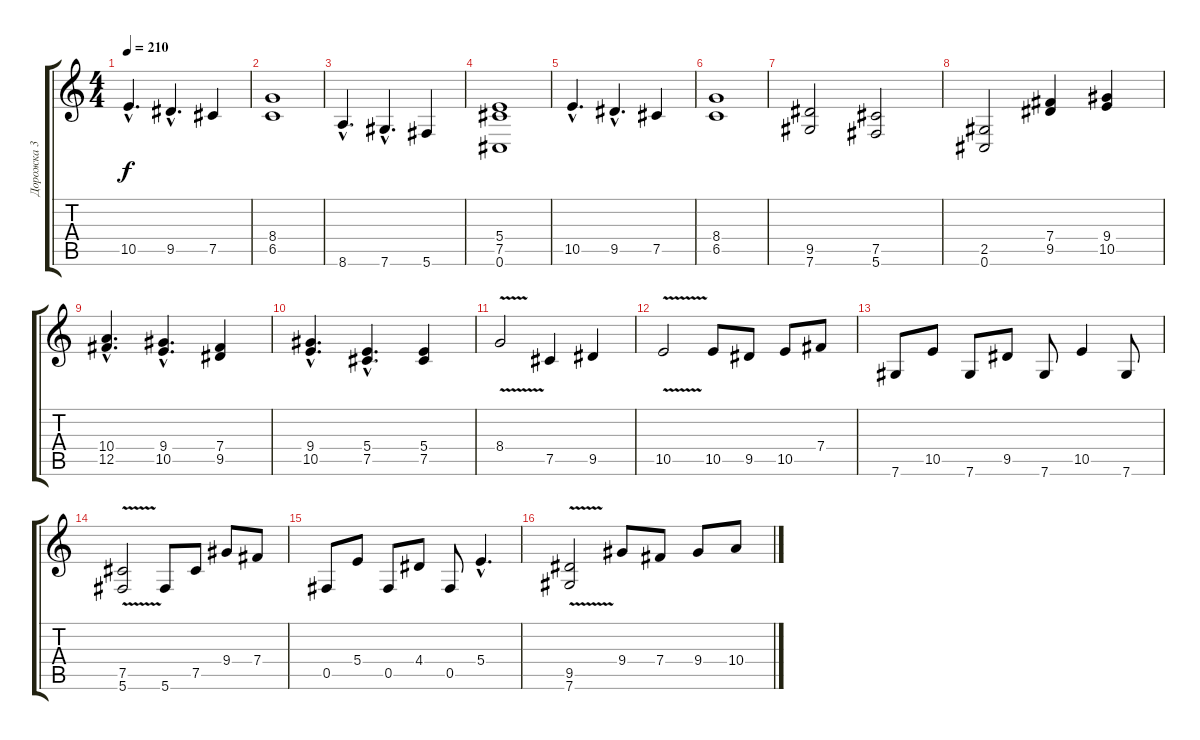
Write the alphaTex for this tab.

\track ("Дорожка 3" "Дорожка 3") {instrument distortionguitar}
\staff {score tabs}
\tuning (Db4 Ab3 E3 B2 Gb2 Db2) {hide}
\ts (4 4)
\tempo 210
\clef g2
\ks c
10.5{hac}.4{d dy f} 9.5{hac}.4{d} 7.5.4 |
(8.4 6.5).1 |
8.6{hac}.4{d} 7.6{hac}.4{d} 5.6.4 |
(5.4 7.5 0.6).1 |
10.5{hac}.4{d} 9.5{hac}.4{d} 7.5.4 |
(8.4 6.5).1 |
(9.5 7.6).2 (7.5 5.6).2 |
(2.5 0.6).2 (7.4 9.5).4 (9.4 10.5).4 |
(10.4{hac} 12.5{hac}).4{d} (9.4{hac} 10.5{hac}).4{d} (7.4 9.5).4 |
(9.4{hac} 10.5{hac}).4{d} (5.4{hac} 7.5{hac}).4{d} (5.4 7.5).4 |
8.4{v}.2 7.5.4 9.5.4 |
10.5{v}.2 10.5.8 9.5.8 10.5.8 7.4.8 |
7.6.8 10.5.8 7.6.8 9.5.8 7.6.8 10.5.4 7.6.8 |
(7.5 5.6{v}).2 5.6.8 7.5.8 9.4.8 7.4.8 |
0.5.8 5.4.8 0.5.8 4.4.8 0.5.8 5.4{hac}.4{d} |
(9.5 7.6{v}).2 9.4.8 7.4.8 9.4.8 10.4.8
